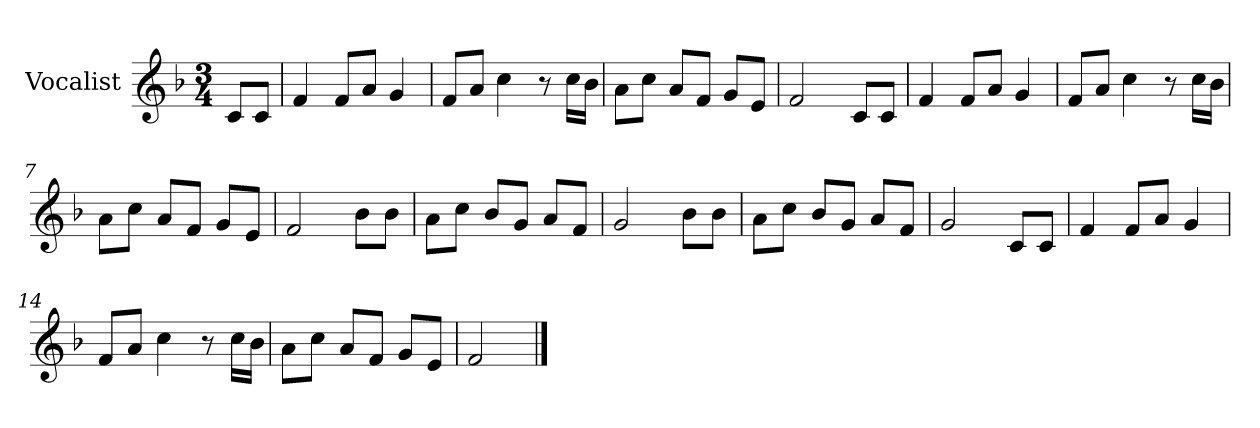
**kern
*part1
*staff1
*I"Vocalist
*k[b-]
*F:
*M3/4
=
8cL
8cJ
=1
4f
8fL
8aJ
4g
=2
8fL
8aJ
4cc
8r
16ccLL
16b-JJ
=3
8aL
8ccJ
8aL
8fJ
8gL
8eJ
=4
2f
8cL
8cJ
=5
4f
8fL
8aJ
4g
=6
8fL
8aJ
4cc
8r
16ccLL
16b-JJ
=7
8aL
8ccJ
8aL
8fJ
8gL
8eJ
=8
2f
8b-L
8b-J
=9
8aL
8ccJ
8b-L
8gJ
8aL
8fJ
=10
2g
8b-L
8b-J
=11
8aL
8ccJ
8b-L
8gJ
8aL
8fJ
=12
2g
8cL
8cJ
=13
4f
8fL
8aJ
4g
=14
8fL
8aJ
4cc
8r
16ccLL
16b-JJ
=15
8aL
8ccJ
8aL
8fJ
8gL
8eJ
=16
2f
==
*-
